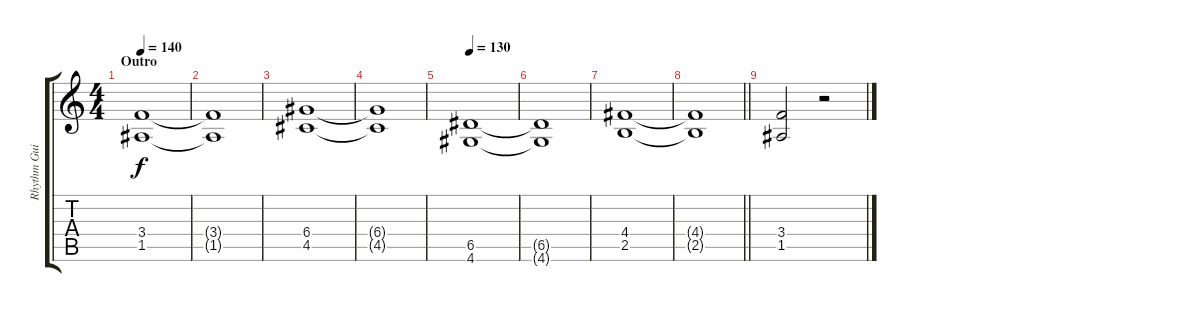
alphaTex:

\track ("Rhythm Guitar" "Rhythm Gui") {instrument distortionguitar}
\staff {score tabs}
\tuning (E4 B3 G3 D3 A2 E2) {hide}
\ts (4 4)
\section ("" "Outro")
\tempo 140
\clef g2
\ks c
(3.4 1.5).1{dy f} |
(3.4{t} 1.5{t}).1 |
(6.4 4.5).1 |
(6.4{t} 4.5{t}).1 |
\tempo 130
(6.5 4.6).1 |
(6.5{t} 4.6{t}).1 |
(4.4 2.5).1 |
\barLineRight lightlight
(4.4{t} 2.5{t}).1 |
(3.4 1.5).2 r.2
